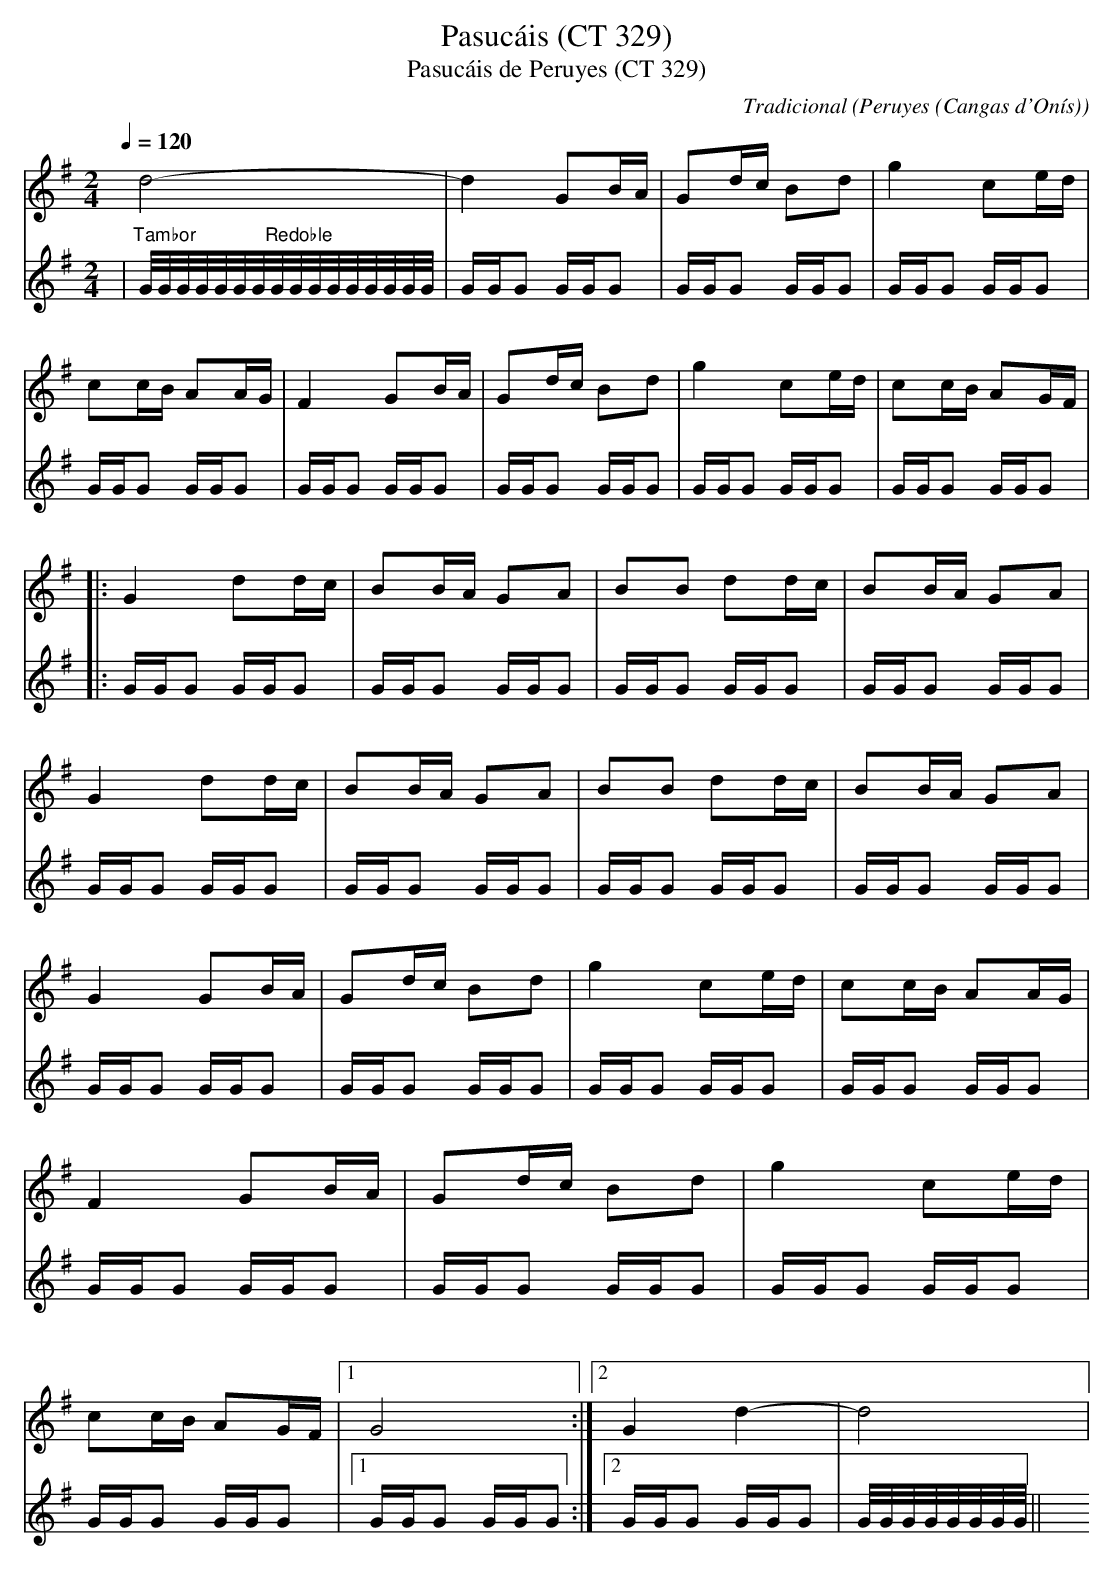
X:1
T:Pasucáis (CT 329)
T:Pasucáis de Peruyes (CT 329)
C:Tradicional
O:Peruyes (Cangas d'Onís)
M:2/4
L:1/8
Q:1/4=120
E:2 Voces
K:G
V:1
d4-|
d2 GB/A/|Gd/c/ Bd|g2 ce/d/|cc/B/ AA/G/|
F2 GB/A/|Gd/c/ Bd|g2 ce/d/|cc/B/ AG/F/|
|:G2 dd/c/|BB/A/ GA|BB dd/c/|BB/A/ GA|
G2 dd/c/|BB/A/ GA|BB dd/c/|BB/A/ GA|
G2 GB/A/|Gd/c/ Bd|g2 ce/d/|cc/B/ AA/G/|
F2 GB/A/|Gd/c/ Bd|g2 ce/d/|cc/B/ AG/F/|
[1 G4:|[2 G2 d2-|d4|!
V:2
|"Tambor" G/4G/4G/4G/4G/4G/4G/4"Redoble"G/4G/4G/4G/4G/4G/4G/4G/4G/4|
G/2G/2G G/2G/2G|G/2G/2G G/2G/2G|G/2G/2G G/2G/2G|G/2G/2G G/2G/2G|
G/2G/2G G/2G/2G|G/2G/2G G/2G/2G|G/2G/2G G/2G/2G|G/2G/2G G/2G/2G|
|:G/2G/2G G/2G/2G|G/2G/2G G/2G/2G|G/2G/2G G/2G/2G|G/2G/2G G/2G/2G|
G/2G/2G G/2G/2G|G/2G/2G G/2G/2G|G/2G/2G G/2G/2G|G/2G/2G G/2G/2G|
G/2G/2G G/2G/2G|G/2G/2G G/2G/2G|G/2G/2G G/2G/2G|G/2G/2G G/2G/2G|
G/2G/2G G/2G/2G|G/2G/2G G/2G/2G|G/2G/2G G/2G/2G|G/2G/2G G/2G/2G|
[1 G/2G/2G G/2G/2G:|[2 G/2G/2G G/2G/2G|G/4G/4G/4G/4G/4G/4G/4G/4||
